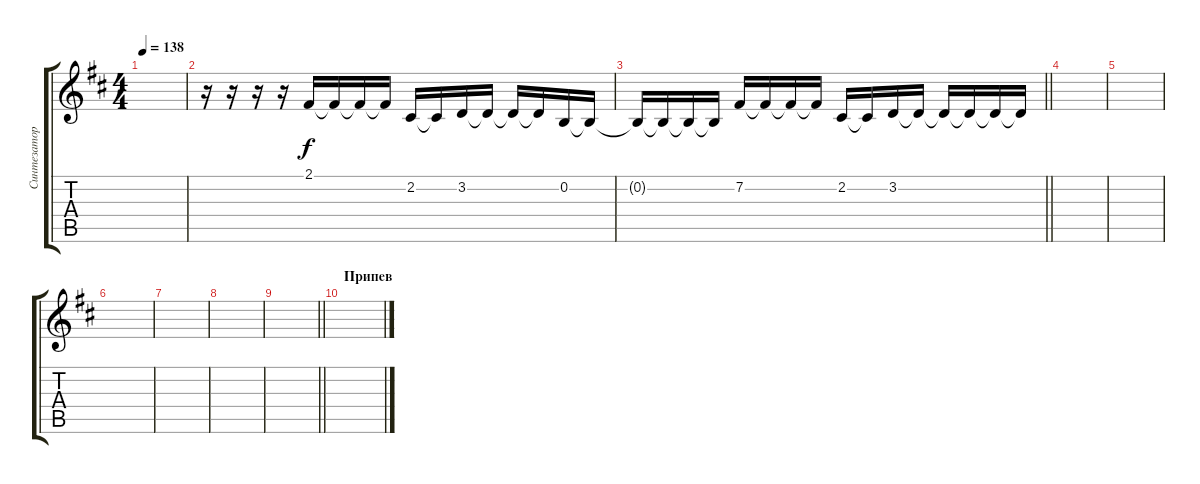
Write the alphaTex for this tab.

\track ("Синтезатор" "Синтезатор") {instrument fx1rain}
\staff {score tabs}
\tuning (E4 B3 G3 D3 A2 E2) {hide}
\ts (4 4)
\tempo 138
\clef g2
\ks bminor
|
r.16 r.16 r.16 r.16 2.1.16 2.1{t}.16 2.1{t}.16 2.1{t}.16 2.2.16 2.2{t}.16 3.2.16 3.2{t}.16 3.2{t}.16 3.2{t}.16 0.2.16 0.2{t}.16 |
\barLineRight lightlight
0.2{t}.16 0.2{t}.16 0.2{t}.16 0.2{t}.16 7.2.16 7.2{t}.16 7.2{t}.16 7.2{t}.16 2.2.16 2.2{t}.16 3.2.16 3.2{t}.16 3.2{t}.16 3.2{t}.16 3.2{t}.16 3.2{t}.16 |
\section ("" "")
|
|
|
|
|
\barLineRight lightlight
|
\section ("" "Припев")
